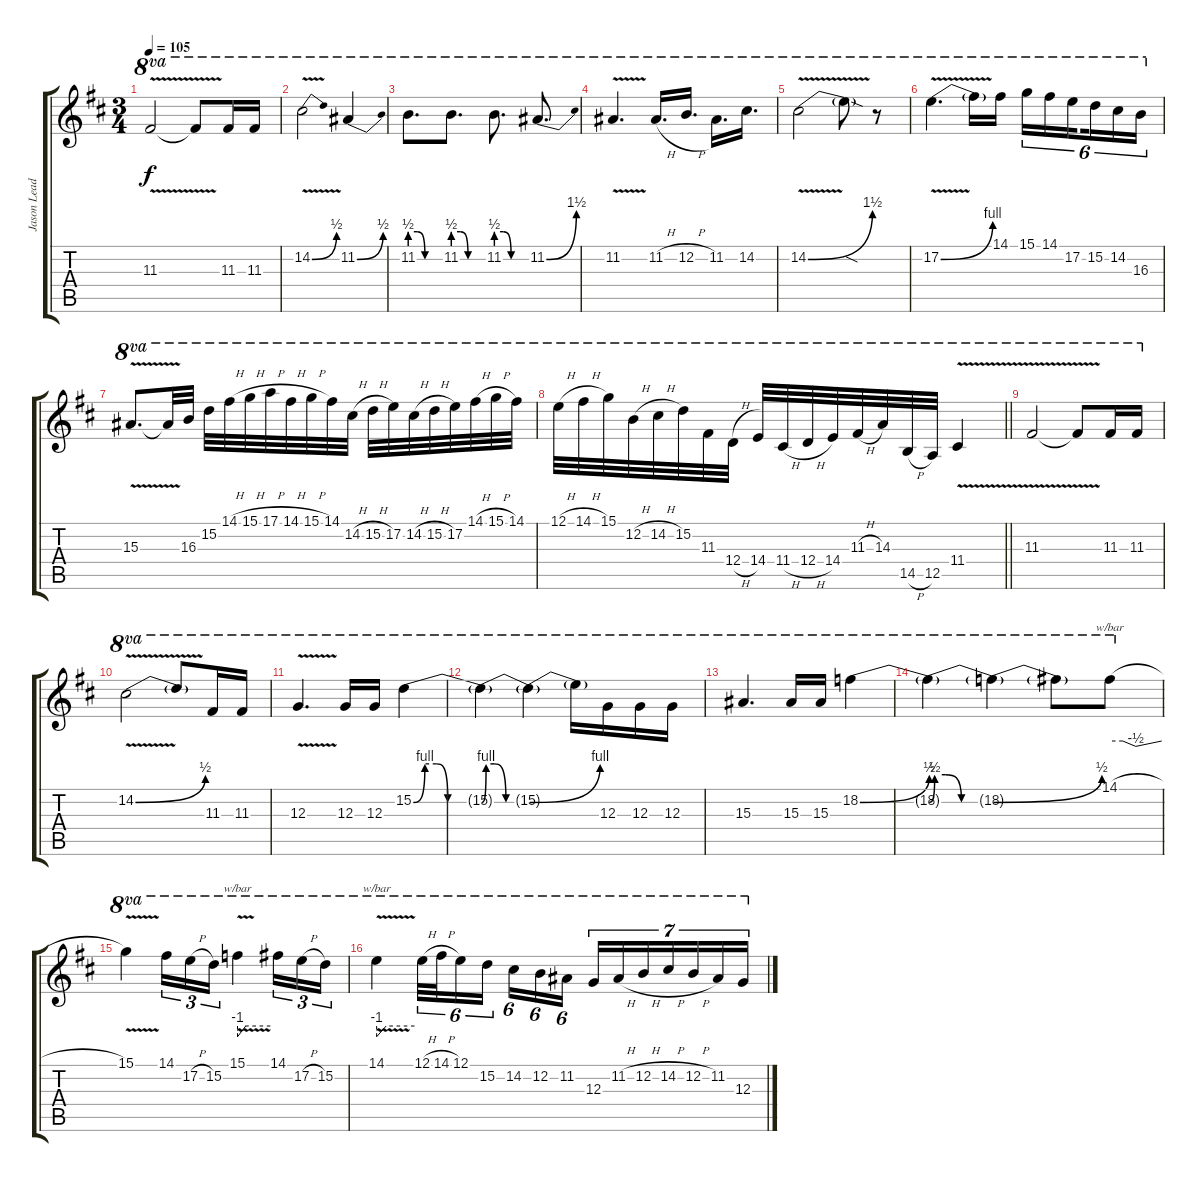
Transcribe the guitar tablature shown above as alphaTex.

\track ("Jason Lead" "Jason Lead") {instrument overdrivenguitar}
\staff {score tabs}
\tuning (E4 B3 G3 D3 A2 E2) {hide}
\ts (3 4)
\tempo 105
\clef g2
\ks bminor
11.3{v}.2{ot 8va dy f} 11.3{t}.8{ot 8va} 11.3.16{ot 8va} 11.3.16{ot 8va} |
14.2{be (bend 0 0 60 2) v}.2{ot 8va} 11.2{be (bend 0 0 60 2)}.4{ot 8va} |
11.2{be (custom 0 2 15 2 30 0 60 0)}.8{d ot 8va} 11.2{be (custom 0 2 15 2 30 0 60 0)}.8{d ot 8va} 11.2{be (custom 0 2 15 2 30 0 60 0)}.8{d ot 8va} 11.2{be (bend 0 0 60 6)}.8{d ot 8va} |
11.2{v}.4{d ot 8va} 11.2{h}.16{d ot 8va} 12.2{h}.16{d ot 8va} 11.2.16{d ot 8va} 14.2.16{d ot 8va} |
14.2{be (bend 0 0 60 6) v}.2{ot 8va} 14.2{sod t}.8{ot 8va} r.8{ot 8va} |
17.2{be (bend 0 0 60 4) v}.4{d ot 8va} 17.2{t}.16{ot 8va} 14.1.16{ot 8va} 15.1.16{tu (6 4) ot 8va} 14.1.16{tu (6 4) ot 8va} 17.2.16{tu (6 4) ot 8va beam splitsecondary} 15.2.16{tu (6 4) ot 8va} 14.2.16{tu (6 4) ot 8va} 16.3.16{tu (6 4) ot 8va} |
15.3{v}.8{d ot 8va} 15.3{t}.32{ot 8va} 16.3.32{ot 8va} 15.2.32{ot 8va} 14.1{h}.32{ot 8va} 15.1{h}.32{ot 8va} 17.1{h}.32{ot 8va} 14.1{h}.32{ot 8va} 15.1{h}.32{ot 8va} 14.1.32{ot 8va} 14.2{h}.32{ot 8va} 15.2{h}.32{ot 8va} 17.2.32{ot 8va} 14.2{h}.32{ot 8va} 15.2{h}.32{ot 8va} 17.2.32{ot 8va} 14.1{h}.32{ot 8va} 15.1{h}.32{ot 8va} 14.1.32{ot 8va} |
\barLineRight lightlight
12.1{h}.32{ot 8va} 14.1{h}.32{ot 8va} 15.1.32{ot 8va} 12.2{h}.32{ot 8va} 14.2{h}.32{ot 8va} 15.2.32{ot 8va} 11.3.32{ot 8va} 12.4{h}.32{ot 8va} 14.4.32{ot 8va} 11.4{h}.32{ot 8va} 12.4{h}.32{ot 8va} 14.4.32{ot 8va} 11.3{h}.32{ot 8va} 14.3.32{ot 8va} 14.5{h}.32{ot 8va} 12.5.32{ot 8va} 11.4{v}.4{ot 8va} |
\section ("" "")
11.3{v}.2{ot 8va} 11.3{t}.8{ot 8va} 11.3.16{ot 8va} 11.3.16{ot 8va} |
14.2{be (bend 0 0 60 2) v}.2{ot 8va} 14.2{t}.8{ot 8va} 11.3.16{ot 8va} 11.3.16{ot 8va} |
12.3{v}.4{d ot 8va} 12.3.16{ot 8va} 12.3.16{ot 8va} 15.2{be (custom 0 0 10 4 20 4 30 0 60 0)}.4{ot 8va} |
15.2{be (custom 0 0 5 4 15 4 30 0 60 0) t}.4{ot 8va} 15.2{be (bend 0 0 60 4) t}.4{ot 8va} 15.2{t}.16{ot 8va} 12.3.16{ot 8va} 12.3.16{ot 8va} 12.3.16{ot 8va} |
15.3.4{d ot 8va} 15.3.16{ot 8va} 15.3.16{ot 8va} 18.2{be (bend 0 0 60 2)}.4{ot 8va} |
18.2{be (custom 0 0 5 2 15 2 30 0 60 0) t}.4{ot 8va} 18.2{be (bend 0 0 60 2) t}.4{ot 8va} 18.2{t}.8{ot 8va} 14.1{h}.8{tbe (custom default 0 0 15 0 30 -2 60 0) ot 8va} |
15.1{v}.4{ot 8va} 14.1.16{tu (3 2) ot 8va} 17.2{h}.16{tu (3 2) ot 8va} 15.2.16{tu (3 2) ot 8va} 15.1{v}.4{tbe (custom default 0 -4 15 0 60 0) ot 8va} 14.1.16{tu (3 2) ot 8va} 17.2{h}.16{tu (3 2) ot 8va} 15.2.16{tu (3 2) ot 8va} |
14.1{v}.4{tbe (custom default 0 -4 15 0 60 0) ot 8va} 12.1{h}.32{tu (6 4) ot 8va} 14.1{h}.32{tu (6 4) ot 8va} 12.1.16{tu (6 4) ot 8va} 15.2.16{tu (6 4) ot 8va beam splitsecondary} 14.2.16{tu (6 4) ot 8va} 12.2.16{tu (6 4) ot 8va} 11.2.16{tu (6 4) ot 8va} 12.3.16{tu (7 4) ot 8va} 11.2{h}.16{tu (7 4) ot 8va} 12.2{h}.16{tu (7 4) ot 8va} 14.2{h}.16{tu (7 4) ot 8va} 12.2{h}.16{tu (7 4) ot 8va} 11.2.16{tu (7 4) ot 8va} 12.3.16{tu (7 4) ot 8va}
